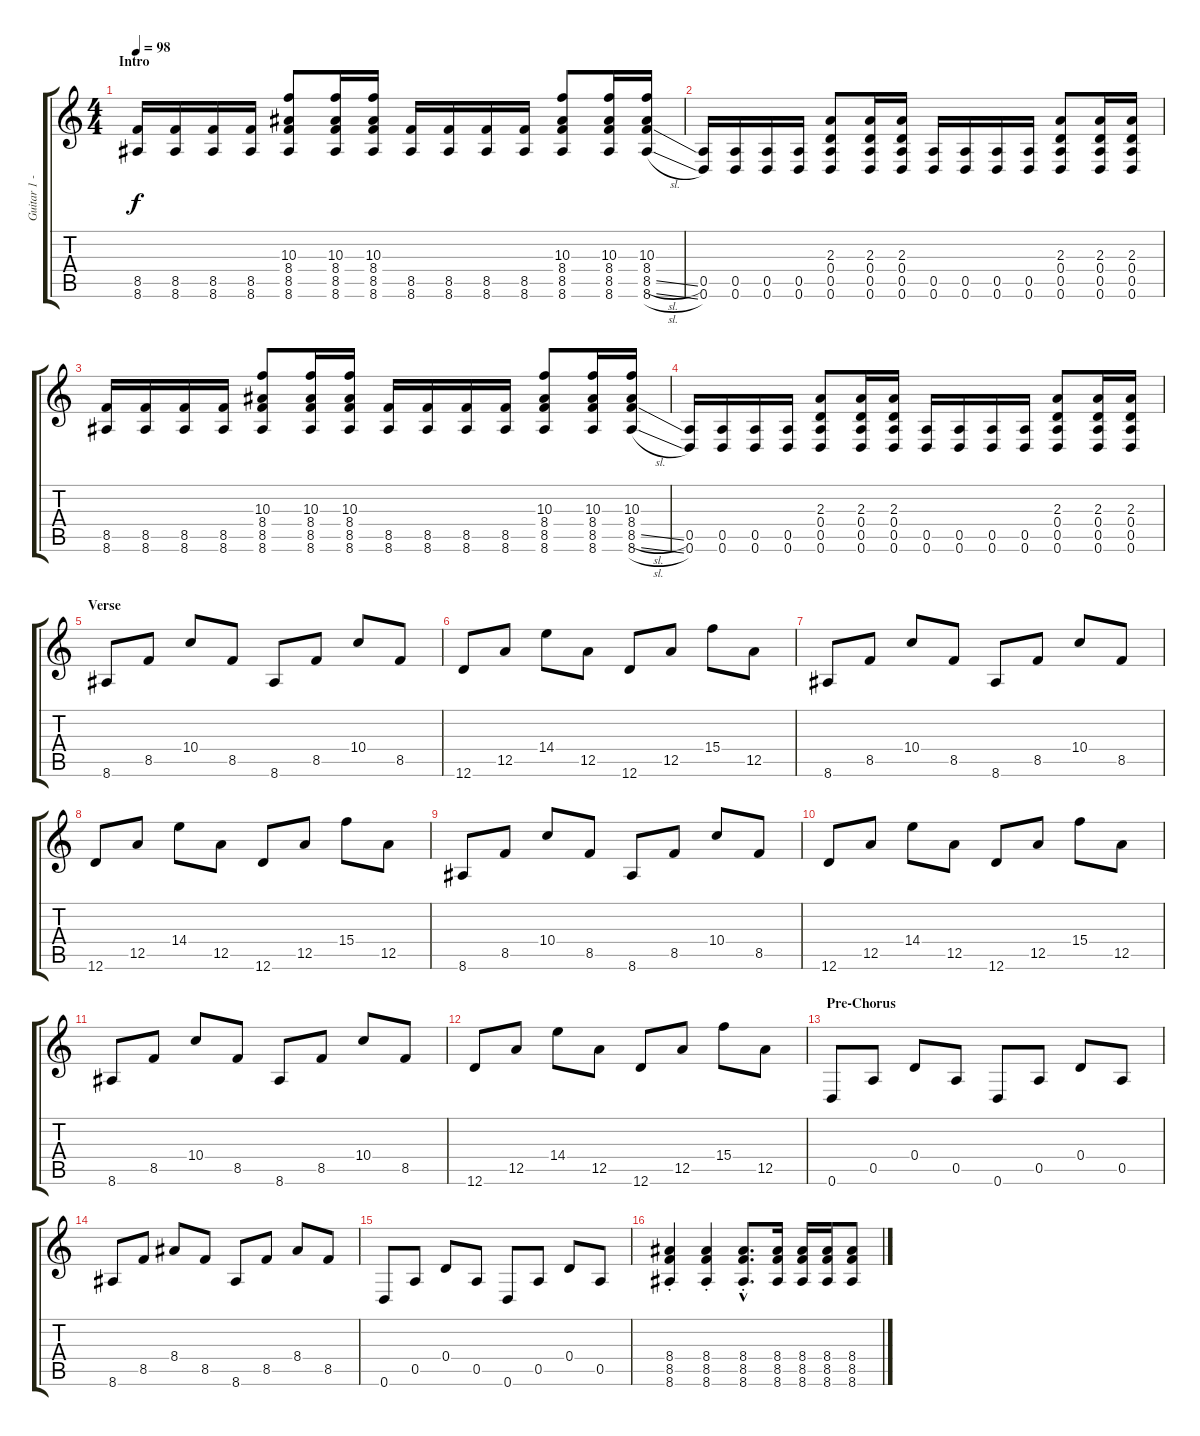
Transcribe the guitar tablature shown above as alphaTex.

\track ("Guitar 1 - Dave" "Guitar 1 -") {instrument distortionguitar}
\staff {score tabs}
\tuning (E4 B3 G3 D3 A2 D2) {hide}
\ts (4 4)
\section ("" "Intro")
\tempo 98
\clef g2
\ks c
(8.5 8.6).16{dy f instrument distortionguitar} (8.5 8.6).16 (8.5 8.6).16 (8.5 8.6).16 (10.3 8.4 8.5 8.6).8 (10.3 8.4 8.5 8.6).16 (10.3 8.4 8.5 8.6).16 (8.5 8.6).16 (8.5 8.6).16 (8.5 8.6).16 (8.5 8.6).16 (10.3 8.4 8.5 8.6).8 (10.3 8.4 8.5 8.6).16 (10.3 8.4 8.5{sl} 8.6{sl}).16 |
(0.5 0.6).16 (0.5 0.6).16 (0.5 0.6).16 (0.5 0.6).16 (2.3 0.4 0.5 0.6).8 (2.3 0.4 0.5 0.6).16 (2.3 0.4 0.5 0.6).16 (0.5 0.6).16 (0.5 0.6).16 (0.5 0.6).16 (0.5 0.6).16 (2.3 0.4 0.5 0.6).8 (2.3 0.4 0.5 0.6).16 (2.3 0.4 0.5 0.6).16 |
(8.5 8.6).16 (8.5 8.6).16 (8.5 8.6).16 (8.5 8.6).16 (10.3 8.4 8.5 8.6).8 (10.3 8.4 8.5 8.6).16 (10.3 8.4 8.5 8.6).16 (8.5 8.6).16 (8.5 8.6).16 (8.5 8.6).16 (8.5 8.6).16 (10.3 8.4 8.5 8.6).8 (10.3 8.4 8.5 8.6).16 (10.3 8.4 8.5{sl} 8.6{sl}).16 |
(0.5 0.6).16 (0.5 0.6).16 (0.5 0.6).16 (0.5 0.6).16 (2.3 0.4 0.5 0.6).8 (2.3 0.4 0.5 0.6).16 (2.3 0.4 0.5 0.6).16 (0.5 0.6).16 (0.5 0.6).16 (0.5 0.6).16 (0.5 0.6).16 (2.3 0.4 0.5 0.6).8 (2.3 0.4 0.5 0.6).16 (2.3 0.4 0.5 0.6).16 |
\section ("" "Verse")
8.6.8{instrument electricguitarclean} 8.5.8 10.4.8 8.5.8 8.6.8 8.5.8 10.4.8 8.5.8 |
12.6.8{instrument electricguitarclean} 12.5.8 14.4.8 12.5.8 12.6.8 12.5.8 15.4.8 12.5.8 |
8.6.8{instrument electricguitarclean} 8.5.8 10.4.8 8.5.8 8.6.8 8.5.8 10.4.8 8.5.8 |
12.6.8{instrument electricguitarclean} 12.5.8 14.4.8 12.5.8 12.6.8 12.5.8 15.4.8 12.5.8 |
8.6.8{instrument electricguitarclean} 8.5.8 10.4.8 8.5.8 8.6.8 8.5.8 10.4.8 8.5.8 |
12.6.8{instrument electricguitarclean} 12.5.8 14.4.8 12.5.8 12.6.8 12.5.8 15.4.8 12.5.8 |
8.6.8{instrument electricguitarclean} 8.5.8 10.4.8 8.5.8 8.6.8 8.5.8 10.4.8 8.5.8 |
12.6.8{instrument electricguitarclean} 12.5.8 14.4.8 12.5.8 12.6.8 12.5.8 15.4.8 12.5.8 |
\section ("" "Pre-Chorus")
0.6.8{instrument electricguitarclean} 0.5.8 0.4.8 0.5.8 0.6.8 0.5.8 0.4.8 0.5.8 |
8.6.8{instrument electricguitarclean} 8.5.8 8.4.8 8.5.8 8.6.8 8.5.8 8.4.8 8.5.8 |
0.6.8{instrument electricguitarclean} 0.5.8 0.4.8 0.5.8 0.6.8 0.5.8 0.4.8 0.5.8 |
(8.4{st} 8.5{st} 8.6{st}).4{volume 16 instrument distortionguitar} (8.4{st} 8.5{st} 8.6{st}).4 (8.4{hac st} 8.5{hac st} 8.6{hac st}).8{d} (8.4 8.5 8.6).16 (8.4 8.5 8.6).16 (8.4 8.5 8.6).16 (8.4 8.5 8.6).8
